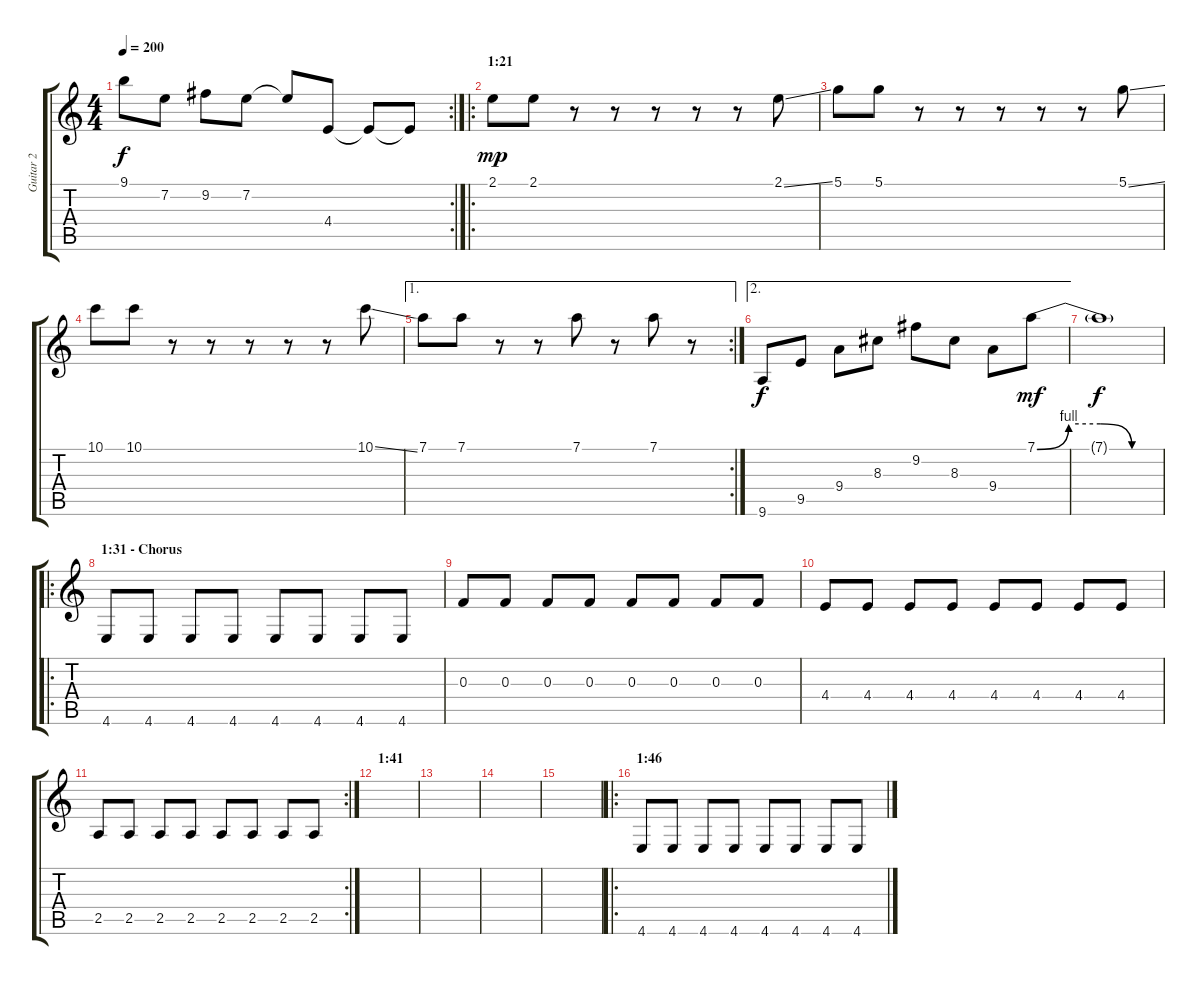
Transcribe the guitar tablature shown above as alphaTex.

\track ("Guitar 2" "Guitar 2") {instrument overdrivenguitar}
\staff {score tabs}
\tuning (D4 A3 F3 C3 G2 C2) {hide}
\rc 2
\ts (4 4)
\tempo 200
\clef g2
\ks c
9.1.8{dy f} 7.2.8 9.2.8 7.2.8 7.2{t}.8 4.4.8 4.4{t}.8 4.4{t}.8 |
\ro
\section ("" "1:21")
2.1.8{dy mp volume 14 balance 8 instrument overdrivenguitar} 2.1.8 r.8 r.8 r.8 r.8 r.8 2.1{ss}.8 |
5.1.8 5.1.8 r.8 r.8 r.8 r.8 r.8 5.1{ss}.8 |
10.1.8 10.1.8 r.8 r.8 r.8 r.8 r.8 10.1{ss}.8 |
\ae 1
\rc 2
7.1.8 7.1.8 r.8 r.8 7.1.8 r.8 7.1.8 r.8 |
\ae 2
9.6.8{dy f} 9.5.8 9.4.8 8.3.8 9.2.8 8.3.8 9.4.8 7.1{be (custom 0 0 15 4 30 4 45 0 60 0)}.8{dy mf} |
7.1{t}.1{dy f} |
\ro
\section ("" "1:31 - Chorus")
4.6.8{balance 0} 4.6.8 4.6.8 4.6.8 4.6.8 4.6.8 4.6.8 4.6.8 |
0.3.8 0.3.8 0.3.8 0.3.8 0.3.8 0.3.8 0.3.8 0.3.8 |
4.4.8 4.4.8 4.4.8 4.4.8 4.4.8 4.4.8 4.4.8 4.4.8 |
\rc 2
2.5.8 2.5.8 2.5.8 2.5.8 2.5.8 2.5.8 2.5.8 2.5.8 |
\section ("" "1:41")
|
|
|
|
\ro
\section ("" "1:46")
4.6.8{balance 0} 4.6.8 4.6.8 4.6.8 4.6.8 4.6.8 4.6.8 4.6.8
